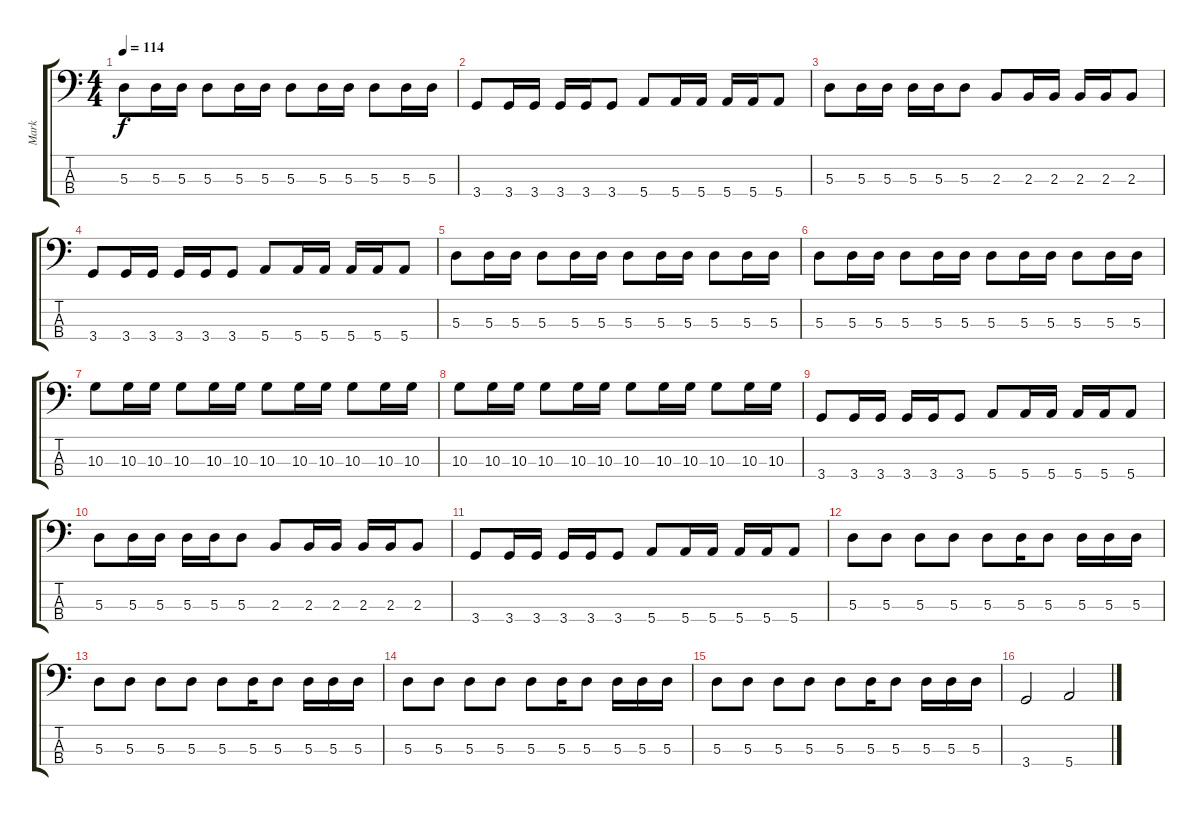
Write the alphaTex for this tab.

\track ("Mark" "Mark") {instrument electricbassfinger}
\staff {score tabs}
\tuning (G2 D2 A1 E1) {hide}
\ts (4 4)
\tempo 114
\clef f4
\ks c
5.3.8{dy f} 5.3.16 5.3.16 5.3.8 5.3.16 5.3.16 5.3.8 5.3.16 5.3.16 5.3.8 5.3.16 5.3.16 |
3.4.8 3.4.16 3.4.16 3.4.16 3.4.16 3.4.8 5.4.8 5.4.16 5.4.16 5.4.16 5.4.16 5.4.8 |
5.3.8 5.3.16 5.3.16 5.3.16 5.3.16 5.3.8 2.3.8 2.3.16 2.3.16 2.3.16 2.3.16 2.3.8 |
3.4.8 3.4.16 3.4.16 3.4.16 3.4.16 3.4.8 5.4.8 5.4.16 5.4.16 5.4.16 5.4.16 5.4.8 |
5.3.8 5.3.16 5.3.16 5.3.8 5.3.16 5.3.16 5.3.8 5.3.16 5.3.16 5.3.8 5.3.16 5.3.16 |
5.3.8 5.3.16 5.3.16 5.3.8 5.3.16 5.3.16 5.3.8 5.3.16 5.3.16 5.3.8 5.3.16 5.3.16 |
10.3.8 10.3.16 10.3.16 10.3.8 10.3.16 10.3.16 10.3.8 10.3.16 10.3.16 10.3.8 10.3.16 10.3.16 |
10.3.8 10.3.16 10.3.16 10.3.8 10.3.16 10.3.16 10.3.8 10.3.16 10.3.16 10.3.8 10.3.16 10.3.16 |
3.4.8 3.4.16 3.4.16 3.4.16 3.4.16 3.4.8 5.4.8 5.4.16 5.4.16 5.4.16 5.4.16 5.4.8 |
5.3.8 5.3.16 5.3.16 5.3.16 5.3.16 5.3.8 2.3.8 2.3.16 2.3.16 2.3.16 2.3.16 2.3.8 |
3.4.8 3.4.16 3.4.16 3.4.16 3.4.16 3.4.8 5.4.8 5.4.16 5.4.16 5.4.16 5.4.16 5.4.8 |
5.3.8{instrument electricbasspick} 5.3.8 5.3.8 5.3.8 5.3.8 5.3.16 5.3.8 5.3.16 5.3.16 5.3.16 |
5.3.8 5.3.8 5.3.8 5.3.8 5.3.8 5.3.16 5.3.8 5.3.16 5.3.16 5.3.16 |
5.3.8 5.3.8 5.3.8 5.3.8 5.3.8 5.3.16 5.3.8 5.3.16 5.3.16 5.3.16 |
5.3.8 5.3.8 5.3.8 5.3.8 5.3.8 5.3.16 5.3.8 5.3.16 5.3.16 5.3.16{instrument electricbasspick} |
3.4.2 5.4.2
